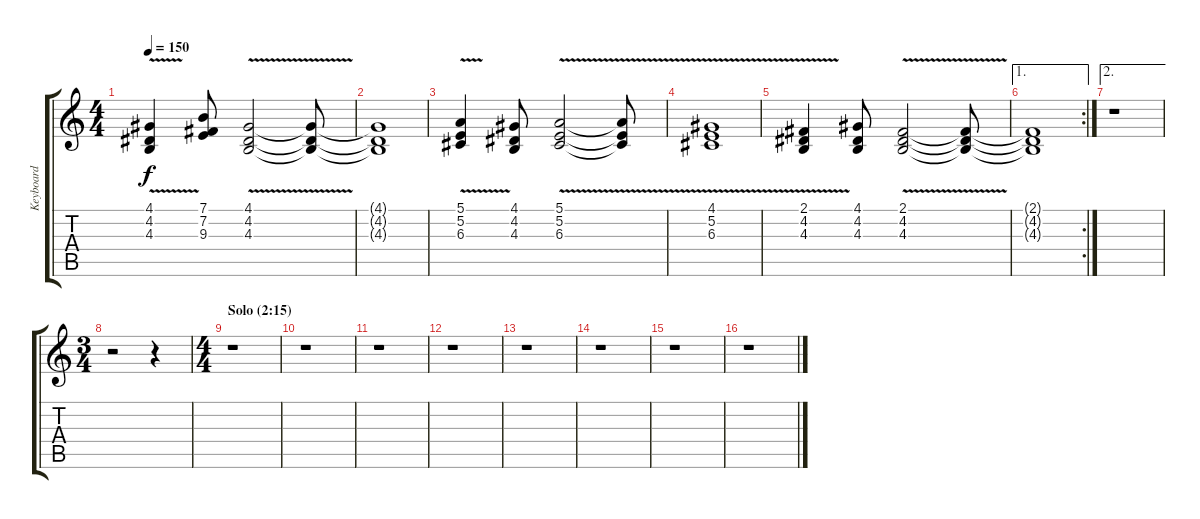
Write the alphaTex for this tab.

\track ("Keyboard" "Keyboard") {instrument drawbarorgan}
\staff {score tabs}
\tuning (E4 B3 G3 D3 A2 E2) {hide}
\ts (4 4)
\tempo 150
\clef g2
\ks c
(4.1{v} 4.2{v} 4.3{v}).4{dy f} (7.1 7.2 9.3).8 (4.1{v} 4.2{v} 4.3{v}).2 (4.1{t} 4.2{t} 4.3{t}).8 |
(4.1{t} 4.2{t} 4.3{t}).1 |
(5.1{v} 5.2{v} 6.3{v}).4 (4.1 4.2 4.3).8 (5.1{v} 5.2{v} 6.3{v}).2 (5.1{t} 5.2{t} 6.3{t}).8 |
(4.1{v} 5.2{v} 6.3{v}).1 |
(2.1{v} 4.2{v} 4.3{v}).4 (4.1 4.2 4.3).8 (2.1{v} 4.2{v} 4.3{v}).2 (2.1{t} 4.2{t} 4.3{t}).8 |
\ae 1
\rc 2
(2.1{t} 4.2{t} 4.3{t}).1 |
\ae 2
r.1 |
\ts (3 4)
r.2 r.4 |
\ts (4 4)
\section ("" "Solo (2:15)")
r.1 |
r.1 |
r.1 |
r.1 |
r.1 |
r.1 |
r.1 |
r.1
